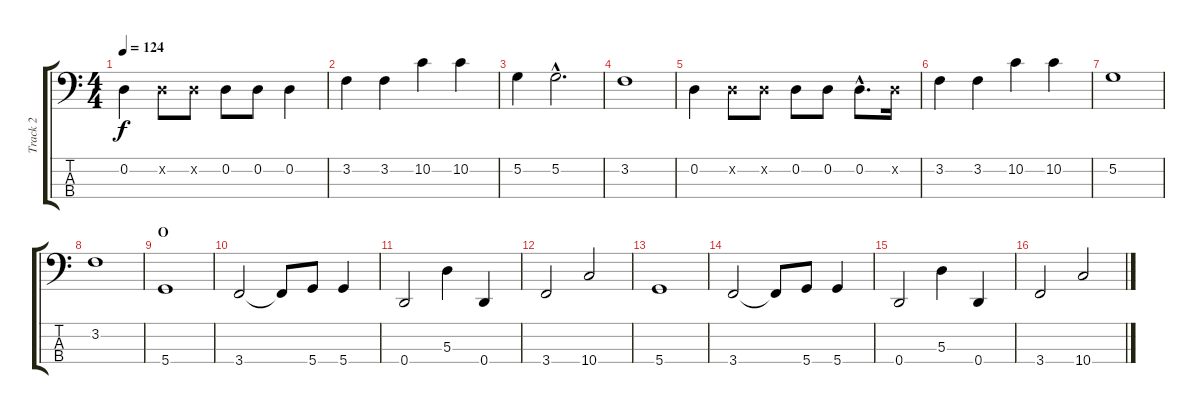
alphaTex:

\track ("Track 2" "Track 2") {instrument electricbasspick}
\staff {score tabs}
\tuning (G2 D2 A1 D1) {hide}
\ts (4 4)
\tempo 124
\clef f4
\ks c
0.2.4{dy f} 0.2{x}.8 0.2{x}.8 0.2.8 0.2.8 0.2.4 |
3.2.4 3.2.4 10.2.4 10.2.4 |
5.2.4 5.2{hac}.2{d} |
3.2.1 |
0.2.4 0.2{x}.8 0.2{x}.8 0.2.8 0.2.8 0.2{hac}.8{d} 0.2{x}.16 |
3.2.4 3.2.4 10.2.4 10.2.4 |
5.2.1 |
3.2.1 |
\section ("" "O")
5.4.1 |
3.4.2 3.4{t}.8 5.4.8 5.4.4 |
0.4.2 5.3.4 0.4.4 |
3.4.2 10.4.2 |
5.4.1 |
3.4.2 3.4{t}.8 5.4.8 5.4.4 |
0.4.2 5.3.4 0.4.4 |
3.4.2 10.4.2
